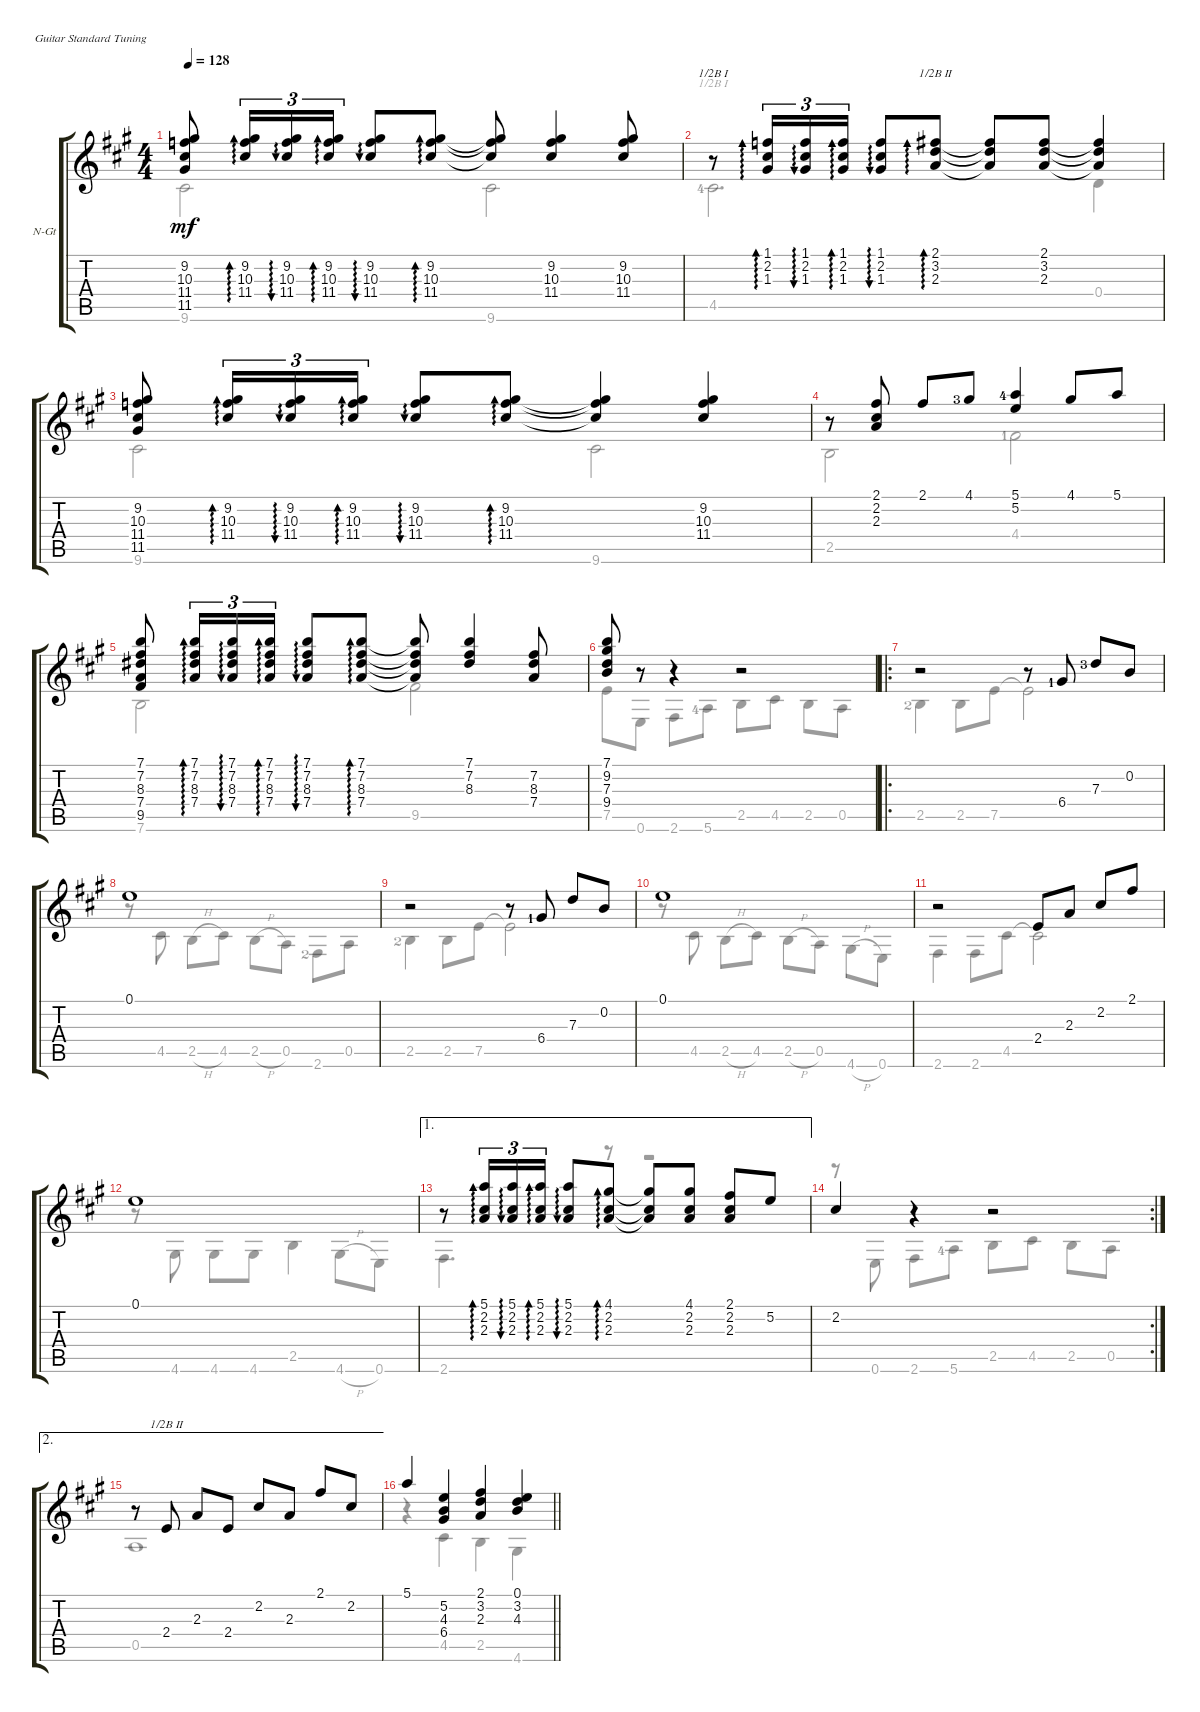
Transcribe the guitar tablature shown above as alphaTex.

\defaultSystemsLayout 4
\bracketExtendMode groupsimilarinstruments
\firstSystemTrackNameOrientation horizontal
\otherSystemsTrackNameOrientation horizontal
\track ("Nylon Guitar" "N-Gt") {instrument acousticguitarsteel}
\staff {score tabs}
\tuning (E4 B3 G3 D3 A2 E2)
\voice
\ts (4 4)
\tempo 128
\clef g2
\ks a
(9.2 10.3 11.4 11.5).8{dy mf} (9.2 10.3 11.4).16{tu (3 2) ad 0} (9.2 10.3 11.4).16{tu (3 2) au 0} (10.3 9.2 11.4).16{tu (3 2) ad 0} (9.2 10.3 11.4).8{au 0} (10.3 9.2 11.4).8{ad 0} (9.2{t} 10.3{t} 11.4{t}).8 (10.3 9.2 11.4).4 (9.2 10.3 11.4).8 |
r.8{barre (1 half)} (2.2 1.3 1.1).16{tu (3 2) ad 0} (2.2 1.3 1.1).16{tu (3 2) au 0} (1.3 2.2 1.1).16{tu (3 2) ad 0} (2.2 1.3 1.1).8{au 0} (2.3 3.2 2.1).8{ad 0 barre (2 half)} (3.2{t} 2.3{t} 2.1{t}).8 (2.3 3.2 2.1).8 (3.2{t} 2.3{t} 2.1{t}).4 |
(9.2 10.3 11.4 11.5).8 (9.2 10.3 11.4).16{tu (3 2) ad 0} (9.2 10.3 11.4).16{tu (3 2) au 0} (10.3 9.2 11.4).16{tu (3 2) ad 0} (9.2 10.3 11.4).8{au 0} (10.3 9.2 11.4).8{ad 0} (9.2{t} 10.3{t} 11.4{t}).4 (9.2 10.3 11.4).4 |
r.8 (2.1 2.2 2.3).8 2.1.8 4.1{lf 4}.8 (5.1{lf 5} 5.2).4 4.1.8 5.1.8 |
(7.2 8.3 7.4 9.5 7.1).8 (7.2 8.3 7.4 7.1).16{tu (3 2) ad 0} (7.2 8.3 7.4 7.1).16{tu (3 2) au 0} (8.3 7.2 7.4 7.1).16{tu (3 2) ad 0} (7.2 8.3 7.4 7.1).8{au 0} (8.3 7.2 7.4 7.1).8{ad 0} (7.2{t} 8.3{t} 7.4{t} 7.1{t}).8 (8.3 7.2 7.1).4 (7.2 8.3 7.4).8 |
(7.1 9.2 7.3 9.4).8 r.8 r.4 r.2 |
\ro
r.2 r.8 6.4{lf 2}.8 7.3{lf 4}.8 0.2.8 |
0.1.1 |
r.2 r.8 6.4{lf 2}.8 7.3.8 0.2.8 |
0.1.1 |
r.2 2.4.8 2.3.8 2.2.8 2.1.8 |
0.1.1 |
\ae 1
r.8 (2.2 2.3 5.1).16{tu (3 2) ad 0} (2.2 2.3 5.1).16{tu (3 2) au 0} (2.3 2.2 5.1).16{tu (3 2) ad 0} (2.2 2.3 5.1).8{au 0} (2.3 2.2 4.1).8{ad 0} (2.2{t} 2.3{t} 4.1{t}).8 (2.3 2.2 4.1).8 (2.2 2.3 2.1).8 5.2.8 |
\rc 2
2.2.4 r.4 r.2 |
\ae 2
r.8 2.4.8{barre (2 half)} 2.3.8 2.4.8 2.2.8 2.3.8 2.1.8 2.2.8 |
\barLineRight lightlight
5.1.4 (5.2 4.3 6.4).4 (2.1 3.2 2.3).4 (4.3 3.2 0.1).4
\voice
\clef g2
\ottava regular
\simile none
\ks a
9.6.2{dy mf} 9.6.2 |
4.5{lf 5}.2{d barre (1 half)} 0.4.4 |
9.6.2 9.6.2 |
2.5.2 4.4{lf 2}.2 |
7.6.2 9.5.2 |
7.5.8 0.6.8 2.6.8 5.6{lf 5}.8 2.5.8 4.5.8 2.5.8 0.5.8 |
2.5{lf 3}.4 2.5.8 7.5.8 7.5{t}.2 |
r.8 4.5.8 2.5{h}.8 4.5.8 2.5{h}.8 0.5.8 2.6{lf 3}.8 0.5.8 |
2.5{lf 3}.4 2.5.8 7.5.8 7.5{t}.2 |
r.8 4.5.8 2.5{h}.8 4.5.8 2.5{h}.8 0.5.8 4.6{h}.8 0.6.8 |
2.6.4 2.6.8 4.5.8 4.5{t}.2 |
r.8 4.6.8 4.6.8 4.6.8 2.5.4 4.6{h}.8 0.6.8 |
2.6.4{d} r.8{ad 0} r.2 |
r.8 0.6.8 2.6.8 5.6{lf 5}.8 2.5.8 4.5.8 2.5.8 0.5.8 |
0.5.1 |
\barLineRight lightlight
r.4 4.5.4 2.5.4 4.6.4
